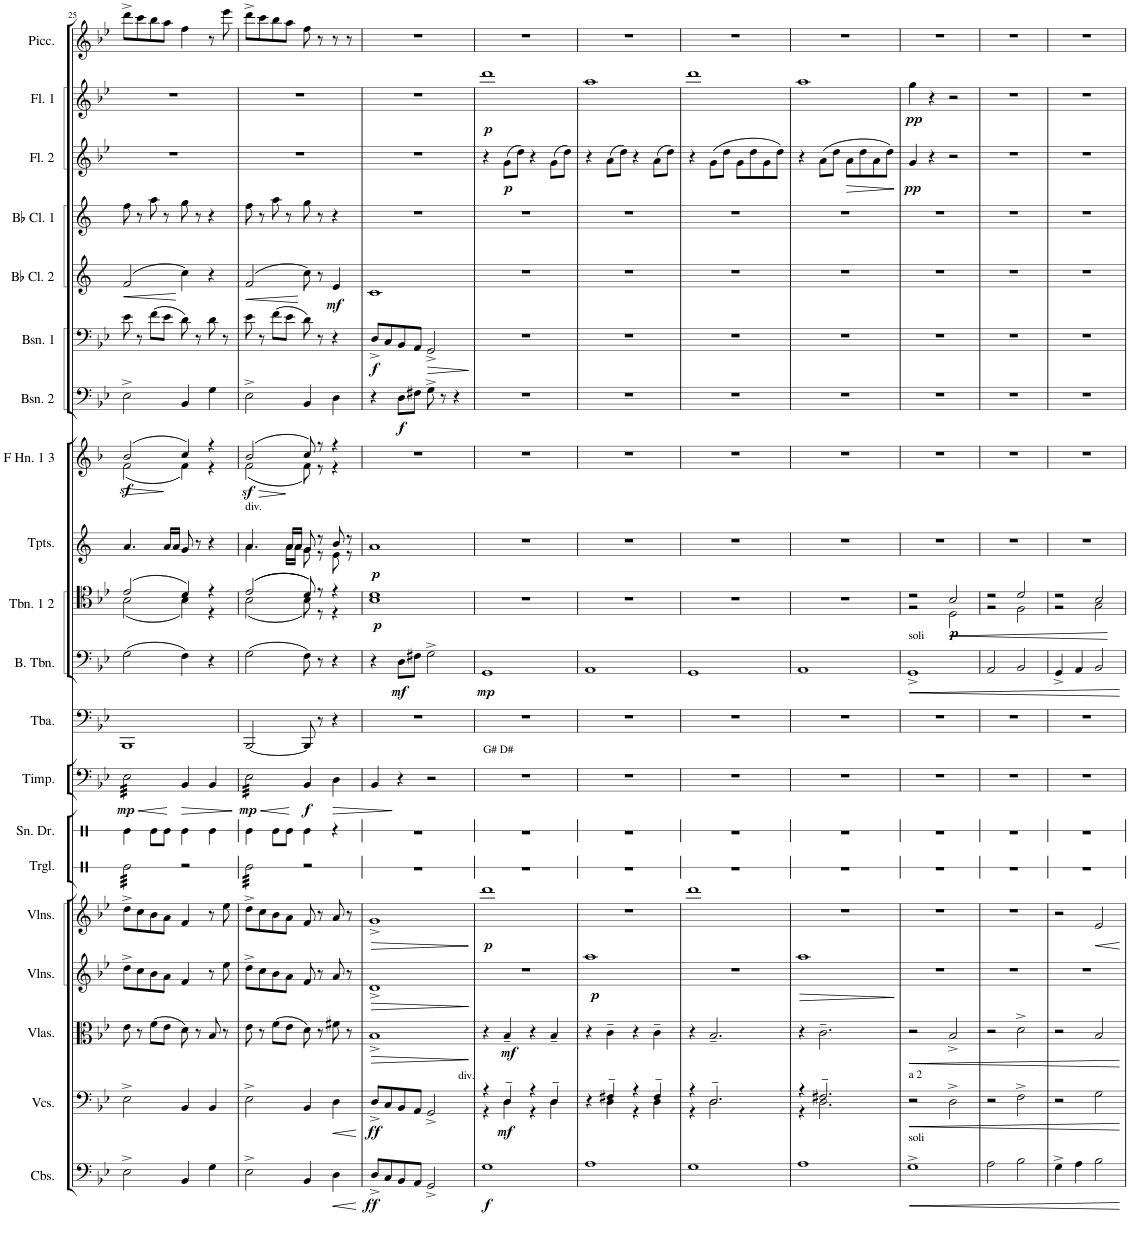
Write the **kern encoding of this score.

**kern	**dynam	**kern	**dynam	**kern	**dynam	**kern	**dynam	**kern	**dynam	**kern	**dynam	**kern	**kern	**dynam	**kern	**dynam	**kern	**dynam	**kern	**dynam	**kern	**dynam	**kern	**dynam	**kern	**dynam	**kern	**kern	**dynam	**kern	**dynam	**kern
*part18	*part18	*part17	*part17	*part16	*part16	*part15	*part15	*part14	*part14	*part13	*part13	*part12	*part11	*part11	*part10	*part10	*part9	*part9	*part8	*part8	*part7	*part7	*part6	*part6	*part5	*part5	*part4	*part3	*part3	*part2	*part2	*part1
*staff18	*staff18	*staff17	*staff17	*staff16	*staff16	*staff15	*staff15	*staff14	*staff14	*staff13	*staff13	*staff12	*staff11	*staff11	*staff10	*staff10	*staff9	*staff9	*staff8	*staff8	*staff7	*staff7	*staff6	*staff6	*staff5	*staff5	*staff4	*staff3	*staff3	*staff2	*staff2	*staff1
*I"Contrabasses	*	*I"Violoncellos	*	*I"Violas	*	*I"Violins	*	*I"Violins	*	*I"Timpani	*	*I"Tuba	*I"Bass Trombone	*	*I"Trombones 1 &amp; 2	*	*I"Bb Trumpets 1 &amp; 2	*	*I"F Horn 1 &amp; 3	*	*I"Bassoon 2	*	*I"Bassoons 1	*	*I"Bb Clarinet 2	*	*I"Bb Clarinet 1	*I"Flute 2	*	*I"Flute 1	*	*I"Piccolo
*I'Cbs.	*	*I'Vcs.	*	*I'Vlas.	*	*I'Vlns.	*	*I'Vlns.	*	*I'Timp.	*	*I'Tba.	*I'B. Tbn.	*	*I'Tbn. 1 2	*	*I'Tpts.	*	*I'F Hn. 1 3	*	*I'Bsn. 2	*	*I'Bsn. 1	*	*I'Bb Cl. 2	*	*I'Bb Cl. 1	*I'Fl. 2	*	*I'Fl. 1	*	*I'Picc.
!!LO:PB:g=z
*clefF4	*	*clefF4	*	*clefC3	*	*clefG2	*	*clefG2	*	*clefF4	*	*clefF4	*clefF4	*	*clefC4	*	*clefG2	*	*clefG2	*	*clefF4	*	*clefF4	*	*clefG2	*	*clefG2	*clefG2	*	*clefG2	*	*clefG2
*Trd7c12	*	*	*	*	*	*	*	*	*	*	*	*	*	*	*	*	*Trd1c2	*	*Trd4c7	*	*	*	*	*	*Trd1c2	*	*Trd1c2	*	*	*	*	*Trd-7c-12
*k[b-e-]	*	*k[b-e-]	*	*k[b-e-]	*	*k[b-e-]	*	*k[b-e-]	*	*k[b-e-]	*	*k[b-e-]	*k[b-e-]	*	*k[b-e-]	*	*k[]	*	*k[b-]	*	*k[b-e-]	*	*k[b-e-]	*	*k[]	*	*k[]	*k[b-e-]	*	*k[b-e-]	*	*k[b-e-]
*M2/2	*	*M2/2	*	*M2/2	*	*M2/2	*	*M2/2	*	*M2/2	*	*M2/2	*M2/2	*	*M2/2	*	*M2/2	*	*M2/2	*	*M2/2	*	*M2/2	*	*M2/2	*	*M2/2	*M2/2	*	*M2/2	*	*M2/2
*met(c|)	*	*met(c|)	*	*met(c|)	*	*met(c|)	*	*met(c|)	*	*met(c|)	*	*met(c|)	*met(c|)	*	*met(c|)	*	*met(c|)	*	*met(c|)	*	*met(c|)	*	*met(c|)	*	*met(c|)	*	*met(c|)	*met(c|)	*	*met(c|)	*	*met(c|)
=25	=25	=25	=25	=25	=25	=25	=25	=25	=25	=25	=25	=25	=25	=25	=25	=25	=25	=25	=25	=25	=25	=25	=25	=25	=25	=25	=25	=25	=25	=25	=25	=25
!	!	!	!	!	!	!	!	!	!	!	!LO:HP:b	!	!	!	!	!	!	!	!	!LO:HP:b	!	!	!	!	!	!LO:HP:b	!	!	!	!	!	!
*	*	*	*	*	*	*	*	*	*	*	*	*	*	*	*^	*	*	*	*^	*	*	*	*	*	*	*	*	*	*	*	*	*
!	!	!	!	!	!	!	!	!	!	!	!LO:DY:n=1:b	!	!	!	!	!	!	!	!	!	!	!LO:DY:n=1:b	!	!	!	!	!	!	!	!	!	!	!	!
*	*	*	*	*	*	*	*	*	*	*tremolo	*	*	*	*	*	*	*	*	*	*	*	*	*	*	*	*	*	*	*	*	*	*	*	*
2E-^\	.	2E-^\	.	8e-\	.	8dd^\L	.	8dd^\L	.	32E-\LLL	< mp	1BBB-	(2G\	.	(2e-/	(2B-\	.	4.a/	.	(2b-/	(2f\	> sf	2E-^\	.	8e-\	.	(2f/	<	8ff\	1r	.	1r	.	8ddd^\L
.	.	.	.	.	.	.	.	.	.	32E-\	.	.	.	.	.	.	.	.	.	.	.	.	.	.	.	.	.	.	.	.	.	.	.	.
.	.	.	.	.	.	.	.	.	.	32E-\	.	.	.	.	.	.	.	.	.	.	.	.	.	.	.	.	.	.	.	.	.	.	.	.
.	.	.	.	.	.	.	.	.	.	32E-\	.	.	.	.	.	.	.	.	.	.	.	.	.	.	.	.	.	.	.	.	.	.	.	.
.	.	.	.	8r	.	8cc\	.	8cc\	.	32E-\	.	.	.	.	.	.	.	.	.	.	.	.	.	.	8r	.	.	.	8r	.	.	.	.	8ccc\
.	.	.	.	.	.	.	.	.	.	32E-\	.	.	.	.	.	.	.	.	.	.	.	.	.	.	.	.	.	.	.	.	.	.	.	.
.	.	.	.	.	.	.	.	.	.	32E-\	.	.	.	.	.	.	.	.	.	.	.	.	.	.	.	.	.	.	.	.	.	.	.	.
.	.	.	.	.	.	.	.	.	.	32E-\	.	.	.	.	.	.	.	.	.	.	.	.	.	.	.	.	.	.	.	.	.	.	.	.
.	.	.	.	(8f\L	.	8b-\	.	8b-\	.	32E-\	.	.	.	.	.	.	.	.	.	.	.	.	.	.	(8f\L	.	.	.	8aa\	.	.	.	.	8bb-\
.	.	.	.	.	.	.	.	.	.	32E-\	.	.	.	.	.	.	.	.	.	.	.	.	.	.	.	.	.	.	.	.	.	.	.	.
.	.	.	.	.	.	.	.	.	.	32E-\	.	.	.	.	.	.	.	.	.	.	.	.	.	.	.	.	.	.	.	.	.	.	.	.
.	.	.	.	.	.	.	.	.	.	32E-\	.	.	.	.	.	.	.	.	.	.	.	.	.	.	.	.	.	.	.	.	.	.	.	.
.	.	.	.	8e-\J	.	8a\J	.	8a\J	.	32E-\	.	.	.	.	.	.	.	16a/LL	.	.	.	.	.	.	8e-\J	.	.	.	8r	.	.	.	.	8aa\J
.	.	.	.	.	.	.	.	.	.	32E-\	.	.	.	.	.	.	.	.	.	.	.	.	.	.	.	.	.	.	.	.	.	.	.	.
.	.	.	.	.	.	.	.	.	.	32E-\	.	.	.	.	.	.	.	16a/JJ	.	.	.	.	.	.	.	.	.	.	.	.	.	.	.	.
.	.	.	.	.	.	.	.	.	.	32E-\JJJ	.	.	.	.	.	.	.	.	.	.	.	.	.	.	.	.	.	.	.	.	.	.	.	.
*	*	*	*	*	*	*	*	*	*	*Xtremolo	*	*	*	*	*	*	*	*	*	*	*	*	*	*	*	*	*	*	*	*	*	*	*	*
!	!	!	!	!	!	!	!	!	!	!	!LO:HP:n=1:b	!	!	!	!	!	!	!	!	!	!	!	!	!	!	!	!	!	!	!	!	!	!	!
4BB-/	.	4BB-/	.	8d\)	.	4f/	.	4f/	.	4BB-/	[ >	.	4F\)	.	4d/)	4B-\)	.	8g/	.	4cc/)	4f\)	]	4BB-/	.	8d\)	.	4cc\)	[	8gg\	.	.	.	.	4ff\
.	.	.	.	8r	.	.	.	.	.	.	.	.	.	.	.	.	.	8r	.	.	.	.	.	.	8r	.	.	.	8r	.	.	.	.	.
4G\	.	4BB-/	.	8B-/	.	8r	.	8r	.	4BB-/	.	.	4r	.	4r	4r	.	4r	.	4r	4r	.	4G\	.	8d\	.	4r	.	4r	.	.	.	.	8r
.	.	.	.	8r	.	8ee-\	.	8ee-\	.	.	.	.	.	.	.	.	.	.	.	.	.	.	.	.	8r	.	.	.	.	.	.	.	.	8eee-\
*	*	*	*	*	*	*	*	*	*	*	*	*	*	*	*v	*v	*	*	*	*v	*v	*	*	*	*	*	*	*	*	*	*	*	*	*
.	.	.	.	.	.	.	.	.	.	.	]	.	.	.	.	.	.	.	.	.	.	.	.	.	.	.	.	.	.	.	.	.
=26	=26	=26	=26	=26	=26	=26	=26	=26	=26	=26	=26	=26	=26	=26	=26	=26	=26	=26	=26	=26	=26	=26	=26	=26	=26	=26	=26	=26	=26	=26	=26	=26
!	!	!	!	!	!	!	!	!	!	!	!	!	!	!	!	!	!LO:TX:a:t=div.	!	!	!	!	!	!	!	!	!	!	!	!	!	!	!
!	!	!	!	!	!	!	!	!	!	!	!LO:HP:b	!	!	!	!	!	!	!	!	!LO:HP:b	!	!	!	!	!	!LO:HP:b	!	!	!	!	!	!
*	*	*	*	*	*	*	*	*	*	*	*	*	*	*	*^	*	*^	*	*^	*	*	*	*	*	*	*	*	*	*	*	*	*
!	!	!	!	!	!	!	!	!	!	!	!LO:DY:n=1:b	!	!	!	!	!	!	!	!	!	!	!	!LO:DY:n=1:b	!	!	!	!	!	!	!	!	!	!	!	!
*	*	*	*	*	*	*	*	*	*	*tremolo	*	*	*	*	*	*	*	*	*	*	*	*	*	*	*	*	*	*	*	*	*	*	*	*	*
2E-^\	.	2E-^\	.	8e-\	.	8dd^\L	.	8dd^\L	.	32E-\LLL	< mp	[2BBB-/	(2G\	.	((2e-/	(2B-\	.	4.a/	4.a\	.	(2b-/	(2f\	> sf	2E-^\	.	8e-\	.	(2f/	<	8ff\	1r	.	1r	.	8ddd^\L
.	.	.	.	.	.	.	.	.	.	32E-\	.	.	.	.	.	.	.	.	.	.	.	.	.	.	.	.	.	.	.	.	.	.	.	.	.
.	.	.	.	.	.	.	.	.	.	32E-\	.	.	.	.	.	.	.	.	.	.	.	.	.	.	.	.	.	.	.	.	.	.	.	.	.
.	.	.	.	.	.	.	.	.	.	32E-\	.	.	.	.	.	.	.	.	.	.	.	.	.	.	.	.	.	.	.	.	.	.	.	.	.
.	.	.	.	8r	.	8cc\	.	8cc\	.	32E-\	.	.	.	.	.	.	.	.	.	.	.	.	.	.	.	8r	.	.	.	8r	.	.	.	.	8ccc\
.	.	.	.	.	.	.	.	.	.	32E-\	.	.	.	.	.	.	.	.	.	.	.	.	.	.	.	.	.	.	.	.	.	.	.	.	.
.	.	.	.	.	.	.	.	.	.	32E-\	.	.	.	.	.	.	.	.	.	.	.	.	.	.	.	.	.	.	.	.	.	.	.	.	.
.	.	.	.	.	.	.	.	.	.	32E-\	.	.	.	.	.	.	.	.	.	.	.	.	.	.	.	.	.	.	.	.	.	.	.	.	.
.	.	.	.	(8f\L	.	8b-\	.	8b-\	.	32E-\	.	.	.	.	.	.	.	.	.	.	.	.	.	.	.	(8f\L	.	.	.	8aa\	.	.	.	.	8bb-\
.	.	.	.	.	.	.	.	.	.	32E-\	.	.	.	.	.	.	.	.	.	.	.	.	.	.	.	.	.	.	.	.	.	.	.	.	.
.	.	.	.	.	.	.	.	.	.	32E-\	.	.	.	.	.	.	.	.	.	.	.	.	.	.	.	.	.	.	.	.	.	.	.	.	.
.	.	.	.	.	.	.	.	.	.	32E-\	.	.	.	.	.	.	.	.	.	.	.	.	.	.	.	.	.	.	.	.	.	.	.	.	.
.	.	.	.	8e-\J	.	8a\J	.	8a\J	.	32E-\	.	.	.	.	.	.	.	16a/LL	16a\LL	.	.	.	.	.	.	8e-\J	.	.	.	8r	.	.	.	.	8aa\J
.	.	.	.	.	.	.	.	.	.	32E-\	.	.	.	.	.	.	.	.	.	.	.	.	.	.	.	.	.	.	.	.	.	.	.	.	.
.	.	.	.	.	.	.	.	.	.	32E-\	.	.	.	.	.	.	.	16a/JJ	16a\JJ	.	.	.	.	.	.	.	.	.	.	.	.	.	.	.	.
.	.	.	.	.	.	.	.	.	.	32E-\JJJ	.	.	.	.	.	.	.	.	.	.	.	.	.	.	.	.	.	.	.	.	.	.	.	.	.
*	*	*	*	*	*	*	*	*	*	*Xtremolo	*	*	*	*	*	*	*	*	*	*	*	*	*	*	*	*	*	*	*	*	*	*	*	*	*
!	!	!	!	!	!	!	!	!	!	!	!LO:DY:n=2:b	!	!	!	!	!	!	!	!	!	!	!	!	!	!	!	!	!	!	!	!	!	!	!	!
4BB-/	.	4BB-/	.	8d\)	.	8f/	.	8f/	.	4BB-/	[ f	8BBB-/]	8F\)	.	8d/))	8B-\)	.	8g/	8g\	.	8cc/)	8f\)	]	4BB-/	.	8d\)	.	8cc\)	[	8gg\	.	.	.	.	8ff\
.	.	.	.	8r	.	8r	.	8r	.	.	.	8r	8r	.	8r	8r	.	8r	8r	.	8r	8r	.	.	.	8r	.	8r	.	8r	.	.	.	.	8r
!	!LO:HP:b	!	!LO:HP:b	!	!	!	!	!	!	!	!LO:HP:b	!	!	!	!	!	!	!	!	!	!	!	!	!	!	!	!	!	!LO:DY:b	!	!	!	!	!	!
4D\	<	4D\	<	8f#X\	.	8a/	.	8a/	.	4D\	>	4r	4r	.	4r	4r	.	8b/	8e\	.	4r	4r	.	4D\	.	4r	.	4e/	mf	4r	.	.	.	.	8r
.	.	.	.	8r	.	8r	.	8r	.	.	.	.	.	.	.	.	.	8r	8r	.	.	.	.	.	.	.	.	.	.	.	.	.	.	.	8r
*	*	*	*	*	*	*	*	*	*	*	*	*	*	*	*v	*v	*	*	*	*	*v	*v	*	*	*	*	*	*	*	*	*	*	*	*	*
*	*	*	*	*	*	*	*	*	*	*	*	*	*	*	*	*	*v	*v	*	*	*	*	*	*	*	*	*	*	*	*	*	*	*
.	[	.	[	.	.	.	.	.	.	.	.	.	.	.	.	.	.	.	.	.	.	.	.	.	.	.	.	.	.	.	.	.
=27	=27	=27	=27	=27	=27	=27	=27	=27	=27	=27	=27	=27	=27	=27	=27	=27	=27	=27	=27	=27	=27	=27	=27	=27	=27	=27	=27	=27	=27	=27	=27	=27
!	!LO:DY:b	!	!LO:DY:b	!	!LO:HP:b	!	!LO:HP:b	!	!LO:HP:b	!	!	!	!	!	!	!LO:DY:b	!	!LO:DY:b	!	!	!	!	!	!LO:DY:b	!	!	!	!	!	!	!	!
*	*	*	*	*	*	*	*	*	*	*	*	*	*	*	*^	*	*	*	*	*	*	*	*	*	*	*	*	*	*	*	*	*
8D^/L	ff	8D^/L	ff	1B-^	>	1d^	>	1g^	>	4BB-/	.	1r	4r	.	1d	1B-	p	1a	p	1r	.	4r	.	8D^/L	f	1c	.	1r	1r	.	1r	.	1r
8C/	.	8C/	.	.	.	.	.	.	.	.	.	.	.	.	.	.	.	.	.	.	.	.	.	8C/	.	.	.	.	.	.	.	.	.
!	!	!	!	!	!	!	!	!	!	!	!	!	!	!LO:DY:b	!	!	!	!	!	!	!	!	!LO:DY:b	!	!	!	!	!	!	!	!	!	!
8BB-/	.	8BB-/	.	.	.	.	.	.	.	4r	]	.	8D\L	mf	.	.	.	.	.	.	.	8D\L	f	8BB-/	.	.	.	.	.	.	.	.	.
8AA/J	.	8AA/J	.	.	.	.	.	.	.	.	.	.	8F#X\J	.	.	.	.	.	.	.	.	8F#X\J	.	8AA/J	.	.	.	.	.	.	.	.	.
!	!	!	!	!	!	!	!	!	!	!	!	!	!	!	!	!	!	!	!	!	!	!	!	!	!LO:HP:b	!	!	!	!	!	!	!	!
2GG^/	.	2GG^/	.	.	.	.	.	.	.	2r	.	.	2G^\	.	.	.	.	.	.	.	.	8G^\	.	2GG^/	>	.	.	.	.	.	.	.	.
.	.	.	.	.	.	.	.	.	.	.	.	.	.	.	.	.	.	.	.	.	.	8r	.	.	.	.	.	.	.	.	.	.	.
.	.	.	.	.	.	.	.	.	.	.	.	.	.	.	.	.	.	.	.	.	.	4r	.	.	.	.	.	.	.	.	.	.	.
*	*	*	*	*	*	*	*	*	*	*	*	*	*	*	*v	*v	*	*	*	*	*	*	*	*	*	*	*	*	*	*	*	*	*
.	.	.	.	.	]	.	]	.	]	.	.	.	.	.	.	.	.	.	.	.	.	.	.	]	.	.	.	.	.	.	.	.
=28	=28	=28	=28	=28	=28	=28	=28	=28	=28	=28	=28	=28	=28	=28	=28	=28	=28	=28	=28	=28	=28	=28	=28	=28	=28	=28	=28	=28	=28	=28	=28	=28
*	*	*^	*	*	*	*	*	*	*	*	*	*	*	*	*	*	*	*	*	*	*	*	*	*	*	*	*	*	*	*	*	*
!	!	!	!	!	!	!	!	!	!	!	!LO:TX:a:t=G# D#	!	!	!	!	!	!	!	!	!	!	!	!	!	!	!	!	!	!	!	!	!	!
!	!	!LO:TX:a:t=div.	!	!	!	!	!	!	!	!	!	!	!	!	!	!	!	!	!	!	!	!	!	!	!	!	!	!	!	!	!	!	!
!	!LO:DY:b	!	!	!	!	!	!	!	!	!LO:DY:b	!	!	!	!	!LO:DY:b	!	!	!	!	!	!	!	!	!	!	!	!	!	!	!	!	!LO:DY:b	!
1G	f	4r	4r	.	4r	.	1r	.	1ddd	p	1r	.	1r	1GG	mp	1r	.	1r	.	1r	.	1r	.	1r	.	1r	.	1r	4r	.	1ddd	p	1r
!	!	!	!	!LO:DY:b	!	!LO:DY:b	!	!	!	!	!	!	!	!	!	!	!	!	!	!	!	!	!	!	!	!	!	!	!	!LO:DY:b	!	!	!
.	.	4D~/	4D\	mf	4B-~/	mf	.	.	.	.	.	.	.	.	.	.	.	.	.	.	.	.	.	.	.	.	.	.	(8g\L	p	.	.	.
.	.	.	.	.	.	.	.	.	.	.	.	.	.	.	.	.	.	.	.	.	.	.	.	.	.	.	.	.	8dd\J)	.	.	.	.
.	.	4r	4r	.	4r	.	.	.	.	.	.	.	.	.	.	.	.	.	.	.	.	.	.	.	.	.	.	.	4r	.	.	.	.
.	.	4D~/	4D\	.	4B-~/	.	.	.	.	.	.	.	.	.	.	.	.	.	.	.	.	.	.	.	.	.	.	.	(8g\L	.	.	.	.
.	.	.	.	.	.	.	.	.	.	.	.	.	.	.	.	.	.	.	.	.	.	.	.	.	.	.	.	.	8dd\J)	.	.	.	.
=29	=29	=29	=29	=29	=29	=29	=29	=29	=29	=29	=29	=29	=29	=29	=29	=29	=29	=29	=29	=29	=29	=29	=29	=29	=29	=29	=29	=29	=29	=29	=29	=29	=29
!	!	!	!	!	!	!	!	!LO:DY:b	!	!	!	!	!	!	!	!	!	!	!	!	!	!	!	!	!	!	!	!	!	!	!	!	!
1A	.	4r	4ryy	.	4r	.	1aa	p	1r	.	1r	.	1r	1AA	.	1r	.	1r	.	1r	.	1r	.	1r	.	1r	.	1r	4r	.	1aa	.	1r
.	.	4F#X~/	4D\	.	4c~\	.	.	.	.	.	.	.	.	.	.	.	.	.	.	.	.	.	.	.	.	.	.	.	(8a\L	.	.	.	.
.	.	.	.	.	.	.	.	.	.	.	.	.	.	.	.	.	.	.	.	.	.	.	.	.	.	.	.	.	8dd\J)	.	.	.	.
.	.	4r	4r	.	4r	.	.	.	.	.	.	.	.	.	.	.	.	.	.	.	.	.	.	.	.	.	.	.	4r	.	.	.	.
.	.	4F#~/	4D\	.	4c~\	.	.	.	.	.	.	.	.	.	.	.	.	.	.	.	.	.	.	.	.	.	.	.	(8a\L	.	.	.	.
.	.	.	.	.	.	.	.	.	.	.	.	.	.	.	.	.	.	.	.	.	.	.	.	.	.	.	.	.	8dd\J)	.	.	.	.
=30	=30	=30	=30	=30	=30	=30	=30	=30	=30	=30	=30	=30	=30	=30	=30	=30	=30	=30	=30	=30	=30	=30	=30	=30	=30	=30	=30	=30	=30	=30	=30	=30	=30
1G	.	4r	4r	.	4r	.	1r	.	1ddd	.	1r	.	1r	1GG	.	1r	.	1r	.	1r	.	1r	.	1r	.	1r	.	1r	4r	.	1ddd	.	1r
.	.	2.D~/	2.D\	.	2.B-~/	.	.	.	.	.	.	.	.	.	.	.	.	.	.	.	.	.	.	.	.	.	.	.	(8g\L	.	.	.	.
.	.	.	.	.	.	.	.	.	.	.	.	.	.	.	.	.	.	.	.	.	.	.	.	.	.	.	.	.	8dd\J	.	.	.	.
.	.	.	.	.	.	.	.	.	.	.	.	.	.	.	.	.	.	.	.	.	.	.	.	.	.	.	.	.	8g\L	.	.	.	.
.	.	.	.	.	.	.	.	.	.	.	.	.	.	.	.	.	.	.	.	.	.	.	.	.	.	.	.	.	8dd\	.	.	.	.
.	.	.	.	.	.	.	.	.	.	.	.	.	.	.	.	.	.	.	.	.	.	.	.	.	.	.	.	.	8g\	.	.	.	.
.	.	.	.	.	.	.	.	.	.	.	.	.	.	.	.	.	.	.	.	.	.	.	.	.	.	.	.	.	8dd\J)	.	.	.	.
=31	=31	=31	=31	=31	=31	=31	=31	=31	=31	=31	=31	=31	=31	=31	=31	=31	=31	=31	=31	=31	=31	=31	=31	=31	=31	=31	=31	=31	=31	=31	=31	=31	=31
!	!	!	!	!	!	!	!	!LO:HP:b	!	!	!	!	!	!	!	!	!	!	!	!	!	!	!	!	!	!	!	!	!	!	!	!	!
1A	.	4r	4r	.	4r	.	1aa	>	1r	.	1r	.	1r	1AA	.	1r	.	1r	.	1r	.	1r	.	1r	.	1r	.	1r	4r	.	1aa	.	1r
.	.	2.F#X~/	2.D\	.	2.c~\	.	.	.	.	.	.	.	.	.	.	.	.	.	.	.	.	.	.	.	.	.	.	.	(8a\L	.	.	.	.
.	.	.	.	.	.	.	.	.	.	.	.	.	.	.	.	.	.	.	.	.	.	.	.	.	.	.	.	.	8dd\J	.	.	.	.
!	!	!	!	!	!	!	!	!	!	!	!	!	!	!	!	!	!	!	!	!	!	!	!	!	!	!	!	!	!	!LO:HP:b	!	!	!
.	.	.	.	.	.	.	.	.	.	.	.	.	.	.	.	.	.	.	.	.	.	.	.	.	.	.	.	.	8a\L	>	.	.	.
.	.	.	.	.	.	.	.	.	.	.	.	.	.	.	.	.	.	.	.	.	.	.	.	.	.	.	.	.	8dd\	.	.	.	.
.	.	.	.	.	.	.	.	.	.	.	.	.	.	.	.	.	.	.	.	.	.	.	.	.	.	.	.	.	8a\	.	.	.	.
.	.	.	.	.	.	.	.	.	.	.	.	.	.	.	.	.	.	.	.	.	.	.	.	.	.	.	.	.	8dd\J)	.	.	.	.
*	*	*v	*v	*	*	*	*	*	*	*	*	*	*	*	*	*	*	*	*	*	*	*	*	*	*	*	*	*	*	*	*	*	*
.	.	.	.	.	.	.	]	.	.	.	.	.	.	.	.	.	.	.	.	.	.	.	.	.	.	.	.	.	]	.	.	.
=32	=32	=32	=32	=32	=32	=32	=32	=32	=32	=32	=32	=32	=32	=32	=32	=32	=32	=32	=32	=32	=32	=32	=32	=32	=32	=32	=32	=32	=32	=32	=32	=32
!	!	!	!	!	!	!	!	!	!	!	!	!	!LO:TX:a:t=soli	!	!	!	!	!	!	!	!	!	!	!	!	!	!	!	!	!	!	!
!	!	!LO:TX:a:t=a 2	!	!	!	!	!	!	!	!	!	!	!	!	!	!	!	!	!	!	!	!	!	!	!	!	!	!	!	!	!	!
!LO:TX:a:t=soli	!	!	!	!	!	!	!	!	!	!	!	!	!	!	!	!	!	!	!	!	!	!	!	!	!	!	!	!	!	!	!	!
!	!LO:HP:b	!	!LO:HP:b	!	!LO:HP:b	!	!	!	!	!	!	!	!	!LO:HP:b	!	!	!	!	!	!	!	!	!	!	!	!	!	!	!LO:DY:b	!	!LO:DY:b	!
*	*	*	*	*	*	*	*	*	*	*	*	*	*	*	*^	*	*	*	*	*	*	*	*	*	*	*	*	*	*	*	*	*
1G^	<	2r	<	2r	<	1r	.	1r	.	1r	.	1r	1GG^	<	2r	2r	.	1r	.	1r	.	1r	.	1r	.	1r	.	1r	4g/	pp	4gg\	pp	1r
.	.	.	.	.	.	.	.	.	.	.	.	.	.	.	.	.	.	.	.	.	.	.	.	.	.	.	.	.	4r	.	4r	.	.
!	!	!	!	!	!	!	!	!	!	!	!	!	!	!	!	!	!LO:HP:b	!	!	!	!	!	!	!	!	!	!	!	!	!	!	!	!
!	!	!	!	!	!	!	!	!	!	!	!	!	!	!	!	!	!LO:DY:n=1:b	!	!	!	!	!	!	!	!	!	!	!	!	!	!	!	!
.	.	2D^\	.	2B-^/	.	.	.	.	.	.	.	.	.	.	2B-/	2D\	< p	.	.	.	.	.	.	.	.	.	.	.	2r	.	2r	.	.
=33	=33	=33	=33	=33	=33	=33	=33	=33	=33	=33	=33	=33	=33	=33	=33	=33	=33	=33	=33	=33	=33	=33	=33	=33	=33	=33	=33	=33	=33	=33	=33	=33	=33
2A\	.	2r	.	2r	.	1r	.	1r	.	1r	.	1r	2AA/	.	2r	2r	.	1r	.	1r	.	1r	.	1r	.	1r	.	1r	1r	.	1r	.	1r
2B-\	.	2F^\	.	2d^\	.	.	.	.	.	.	.	.	2BB-/	.	2d/	2F\	.	.	.	.	.	.	.	.	.	.	.	.	.	.	.	.	.
=34	=34	=34	=34	=34	=34	=34	=34	=34	=34	=34	=34	=34	=34	=34	=34	=34	=34	=34	=34	=34	=34	=34	=34	=34	=34	=34	=34	=34	=34	=34	=34	=34	=34
4G^\	.	2r	.	2r	.	1r	.	2r	.	1r	.	1r	4GG^/	.	2r	2r	.	1r	.	1r	.	1r	.	1r	.	1r	.	1r	1r	.	1r	.	1r
4A\	.	.	.	.	.	.	.	.	.	.	.	.	4AA/	.	.	.	.	.	.	.	.	.	.	.	.	.	.	.	.	.	.	.	.
!	!	!	!	!	!	!	!	!	!LO:HP:b	!	!	!	!	!	!	!	!	!	!	!	!	!	!	!	!	!	!	!	!	!	!	!	!
2B-\	.	2G\	.	2B-/	.	.	.	2e-/	<	.	.	.	2BB-/	.	2B-/	2G\	.	.	.	.	.	.	.	.	.	.	.	.	.	.	.	.	.
*	*	*	*	*	*	*	*	*	*	*	*	*	*	*	*v	*v	*	*	*	*	*	*	*	*	*	*	*	*	*	*	*	*	*
.	[	.	[	.	[	.	.	.	[	.	.	.	.	[	.	[	.	.	.	.	.	.	.	.	.	.	.	.	.	.	.	.
=	=	=	=	=	=	=	=	=	=	=	=	=	=	=	=	=	=	=	=	=	=	=	=	=	=	=	=	=	=	=	=	=
*-	*-	*-	*-	*-	*-	*-	*-	*-	*-	*-	*-	*-	*-	*-	*-	*-	*-	*-	*-	*-	*-	*-	*-	*-	*-	*-	*-	*-	*-	*-	*-	*-
